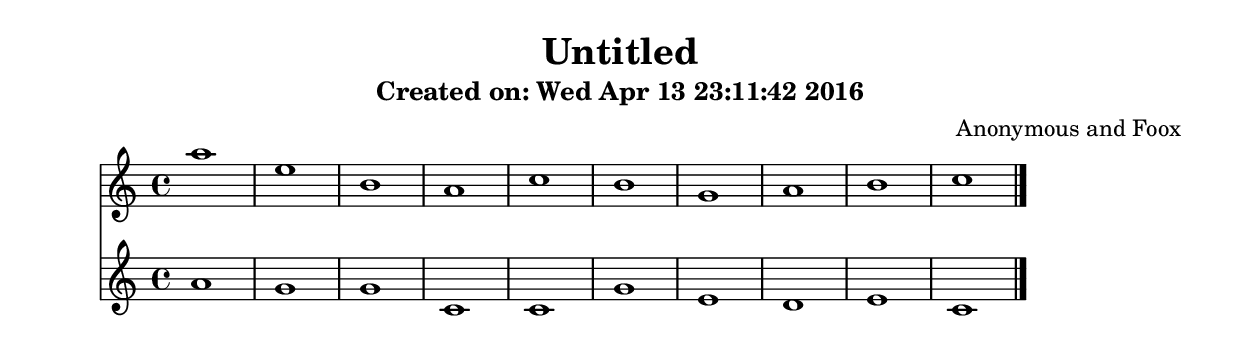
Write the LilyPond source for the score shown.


\version "2.14.2"

\header {
    title = "Untitled"
    subtitle = "Created on: Wed Apr 13 23:11:42 2016"
    composer = "Anonymous and Foox"
}

result = {
    <<
    \new Staff
    {
        \time 4/4
        \clef treble
        {
            a'' 1 e'' b' a' c'' b' g' a' b' c''
        }
    }
    \new Staff
    {
        \time 4/4
        \clef treble
        {
            a' 1 g' g' c' c' g' e' d' e' c' \bar "|."
        }
    }
    >>
}

\paper {
    raggedbottom = ##t
    indent = 7. \mm
    linewidth = 183.5 \mm
    betweensystemspace = 25\mm
    betweensystempadding = 0\mm
}

\score{
    \result
    \midi {
        \context {
            \Score
            tempoWholesPerMinute = #(ly:make-moment 160 4)
        }
    }
    \layout {}
}
